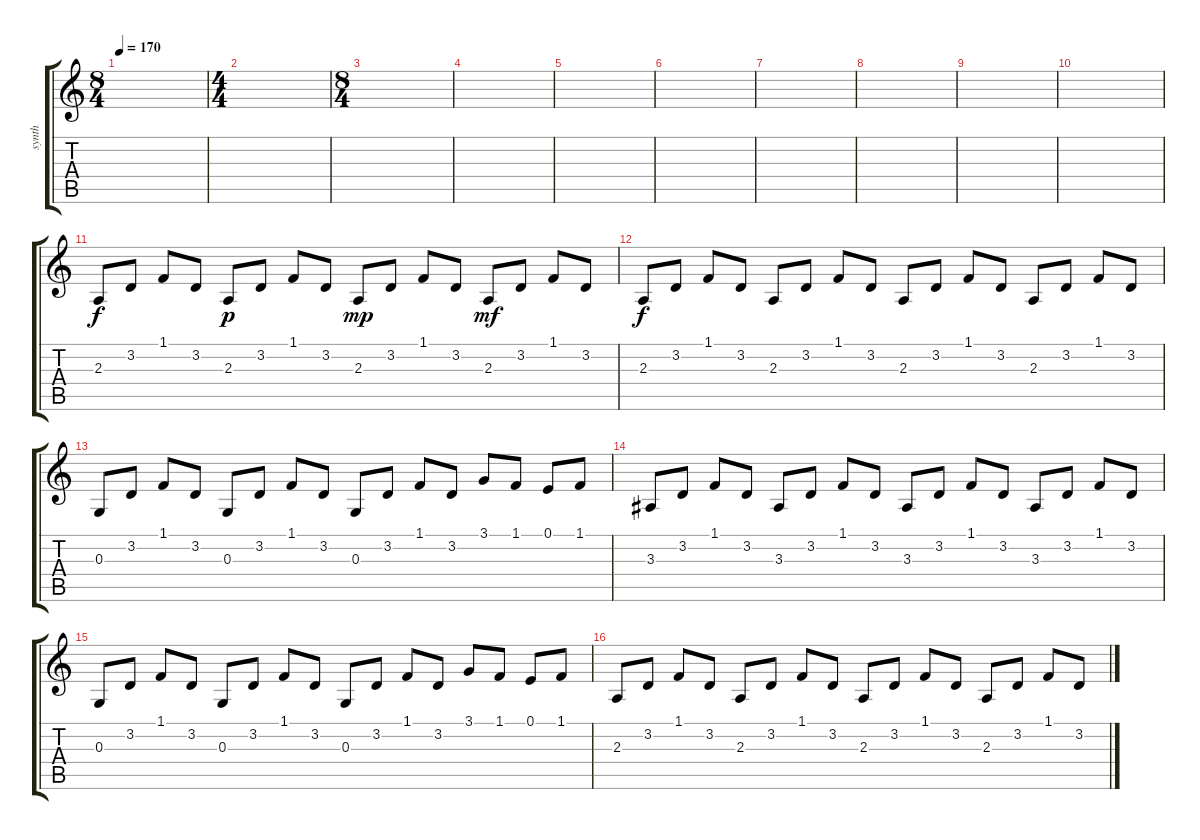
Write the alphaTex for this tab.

\track ("synth" "synth") {instrument acousticgrandpiano}
\staff {score tabs}
\tuning (E4 B3 G3 D3 A2 D2) {hide}
\ts (8 4)
\tempo 170
\clef g2
\ks c
|
\ts (4 4)
|
\ts (8 4)
|
|
|
|
|
|
|
|
2.3.8 3.2.8 1.1.8 3.2.8 2.3.8{dy p} 3.2.8 1.1.8 3.2.8 2.3.8{dy mp} 3.2.8 1.1.8 3.2.8 2.3.8{dy mf} 3.2.8 1.1.8 3.2.8 |
2.3.8{dy f} 3.2.8 1.1.8 3.2.8 2.3.8 3.2.8 1.1.8 3.2.8 2.3.8 3.2.8 1.1.8 3.2.8 2.3.8 3.2.8 1.1.8 3.2.8 |
0.3.8 3.2.8 1.1.8 3.2.8 0.3.8 3.2.8 1.1.8 3.2.8 0.3.8 3.2.8 1.1.8 3.2.8 3.1.8 1.1.8 0.1.8 1.1.8 |
3.3.8 3.2.8 1.1.8 3.2.8 3.3.8 3.2.8 1.1.8 3.2.8 3.3.8 3.2.8 1.1.8 3.2.8 3.3.8 3.2.8 1.1.8 3.2.8 |
0.3.8 3.2.8 1.1.8 3.2.8 0.3.8 3.2.8 1.1.8 3.2.8 0.3.8 3.2.8 1.1.8 3.2.8 3.1.8 1.1.8 0.1.8 1.1.8 |
2.3.8 3.2.8 1.1.8 3.2.8 2.3.8 3.2.8 1.1.8 3.2.8 2.3.8 3.2.8 1.1.8 3.2.8 2.3.8 3.2.8 1.1.8 3.2.8
